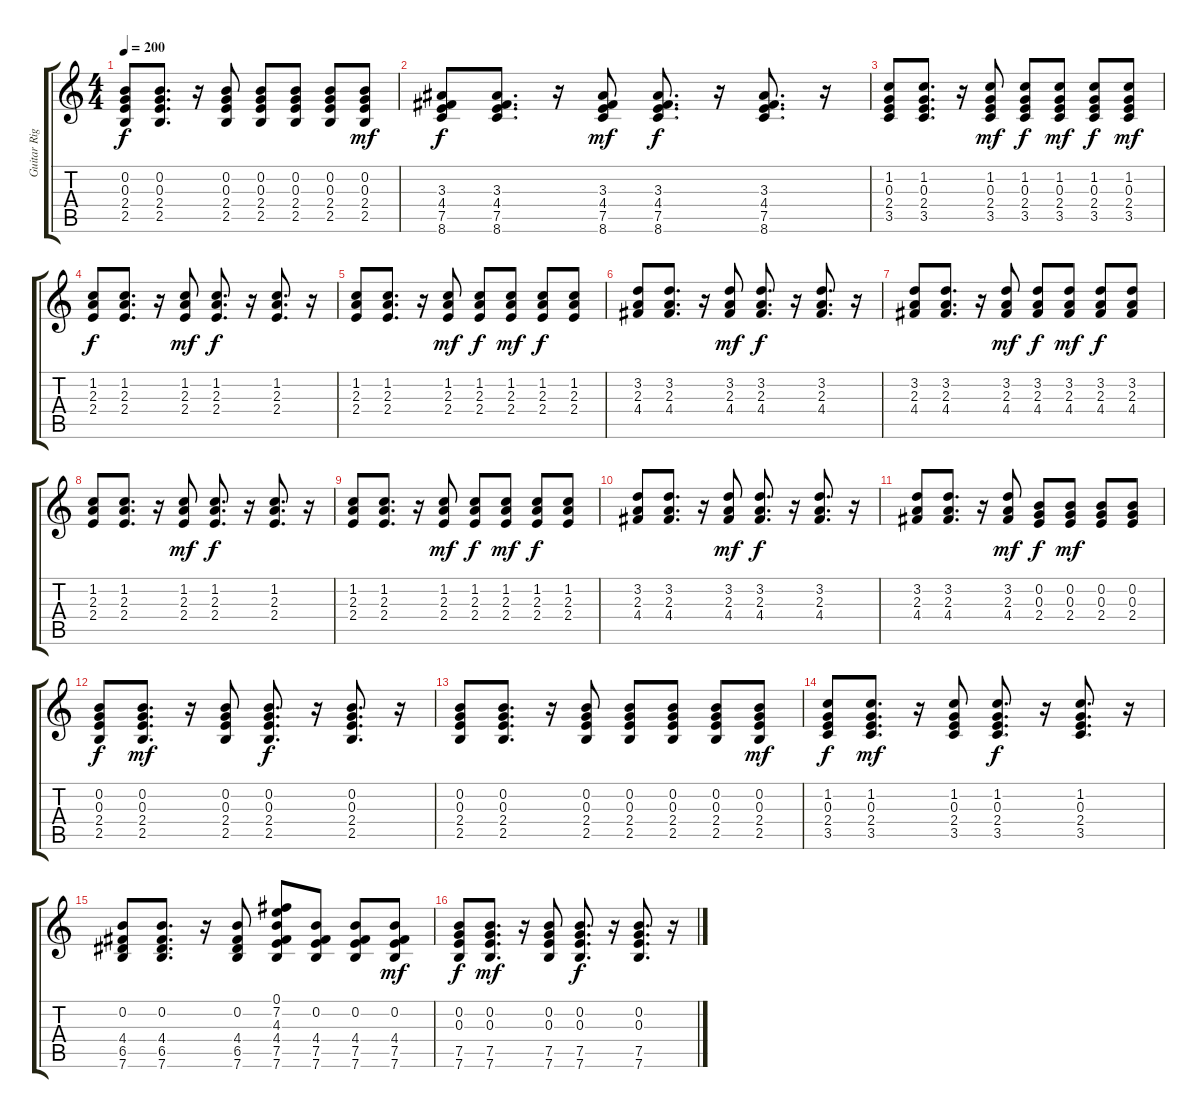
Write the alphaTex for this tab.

\track ("Guitar Right" "Guitar Rig") {instrument acousticguitarsteel}
\staff {score tabs}
\tuning (E4 B3 G3 D3 A2 E2) {hide}
\ts (4 4)
\tempo 200
\clef g2
\ks c
(0.2 0.3 2.4 2.5).8{dy f} (0.2 0.3 2.4 2.5).8{d} r.16 (0.2 0.3 2.4 2.5).8 (0.2 0.3 2.4 2.5).8 (0.2 0.3 2.4 2.5).8 (0.2 0.3 2.4 2.5).8 (0.2 0.3 2.4 2.5).8{dy mf} |
(3.3 4.4 7.5 8.6).8{dy f} (3.3 4.4 7.5 8.6).8{d} r.16 (3.3 4.4 7.5 8.6).8{dy mf} (3.3 4.4 7.5 8.6).8{d dy f} r.16 (3.3 4.4 7.5 8.6).8{d} r.16 |
(1.2 0.3 2.4 3.5).8 (1.2 0.3 2.4 3.5).8{d} r.16 (1.2 0.3 2.4 3.5).8{dy mf} (1.2 0.3 2.4 3.5).8{dy f} (1.2 0.3 2.4 3.5).8{dy mf} (1.2 0.3 2.4 3.5).8{dy f} (1.2 0.3 2.4 3.5).8{dy mf} |
(1.2 2.3 2.4).8{dy f} (1.2 2.3 2.4).8{d} r.16 (1.2 2.3 2.4).8{dy mf} (1.2 2.3 2.4).8{d dy f} r.16 (1.2 2.3 2.4).8{d} r.16 |
(1.2 2.3 2.4).8 (1.2 2.3 2.4).8{d} r.16 (1.2 2.3 2.4).8{dy mf} (1.2 2.3 2.4).8{dy f} (1.2 2.3 2.4).8{dy mf} (1.2 2.3 2.4).8{dy f} (1.2 2.3 2.4).8 |
(3.2 2.3 4.4).8 (3.2 2.3 4.4).8{d} r.16 (3.2 2.3 4.4).8{dy mf} (3.2 2.3 4.4).8{d dy f} r.16 (3.2 2.3 4.4).8{d} r.16 |
(3.2 2.3 4.4).8 (3.2 2.3 4.4).8{d} r.16 (3.2 2.3 4.4).8{dy mf} (3.2 2.3 4.4).8{dy f} (3.2 2.3 4.4).8{dy mf} (3.2 2.3 4.4).8{dy f} (3.2 2.3 4.4).8 |
(1.2 2.3 2.4).8 (1.2 2.3 2.4).8{d} r.16 (1.2 2.3 2.4).8{dy mf} (1.2 2.3 2.4).8{d dy f} r.16 (1.2 2.3 2.4).8{d} r.16 |
(1.2 2.3 2.4).8 (1.2 2.3 2.4).8{d} r.16 (1.2 2.3 2.4).8{dy mf} (1.2 2.3 2.4).8{dy f} (1.2 2.3 2.4).8{dy mf} (1.2 2.3 2.4).8{dy f} (1.2 2.3 2.4).8 |
(3.2 2.3 4.4).8 (3.2 2.3 4.4).8{d} r.16 (3.2 2.3 4.4).8{dy mf} (3.2 2.3 4.4).8{d dy f} r.16 (3.2 2.3 4.4).8{d} r.16 |
(3.2 2.3 4.4).8 (3.2 2.3 4.4).8{d} r.16 (3.2 2.3 4.4).8{dy mf} (0.2 0.3 2.4).8{dy f} (0.2 0.3 2.4).8{dy mf} (0.2 0.3 2.4).8 (0.2 0.3 2.4).8 |
(0.2 0.3 2.4 2.5).8{dy f} (0.2 0.3 2.4 2.5).8{d dy mf} r.16 (0.2 0.3 2.4 2.5).8 (0.2 0.3 2.4 2.5).8{d dy f} r.16 (0.2 0.3 2.4 2.5).8{d} r.16 |
(0.2 0.3 2.4 2.5).8 (0.2 0.3 2.4 2.5).8{d} r.16 (0.2 0.3 2.4 2.5).8 (0.2 0.3 2.4 2.5).8 (0.2 0.3 2.4 2.5).8 (0.2 0.3 2.4 2.5).8 (0.2 0.3 2.4 2.5).8{dy mf} |
(1.2 0.3 2.4 3.5).8{dy f} (1.2 0.3 2.4 3.5).8{d dy mf} r.16 (1.2 0.3 2.4 3.5).8 (1.2 0.3 2.4 3.5).8{d dy f} r.16 (1.2 0.3 2.4 3.5).8{d} r.16 |
(0.2 4.4 6.5 7.6).8 (0.2 4.4 6.5 7.6).8{d} r.16 (0.2 4.4 6.5 7.6).8 (0.1 7.2 4.3 4.4 7.5 7.6).8 (0.2 4.4 7.5 7.6).8 (0.2 4.4 7.5 7.6).8 (0.2 4.4 7.5 7.6).8{dy mf} |
(0.2 0.3 7.5 7.6).8{dy f} (0.2 0.3 7.5 7.6).8{d dy mf} r.16 (0.2 0.3 7.5 7.6).8 (0.2 0.3 7.5 7.6).8{d dy f} r.16 (0.2 0.3 7.5 7.6).8{d} r.16
